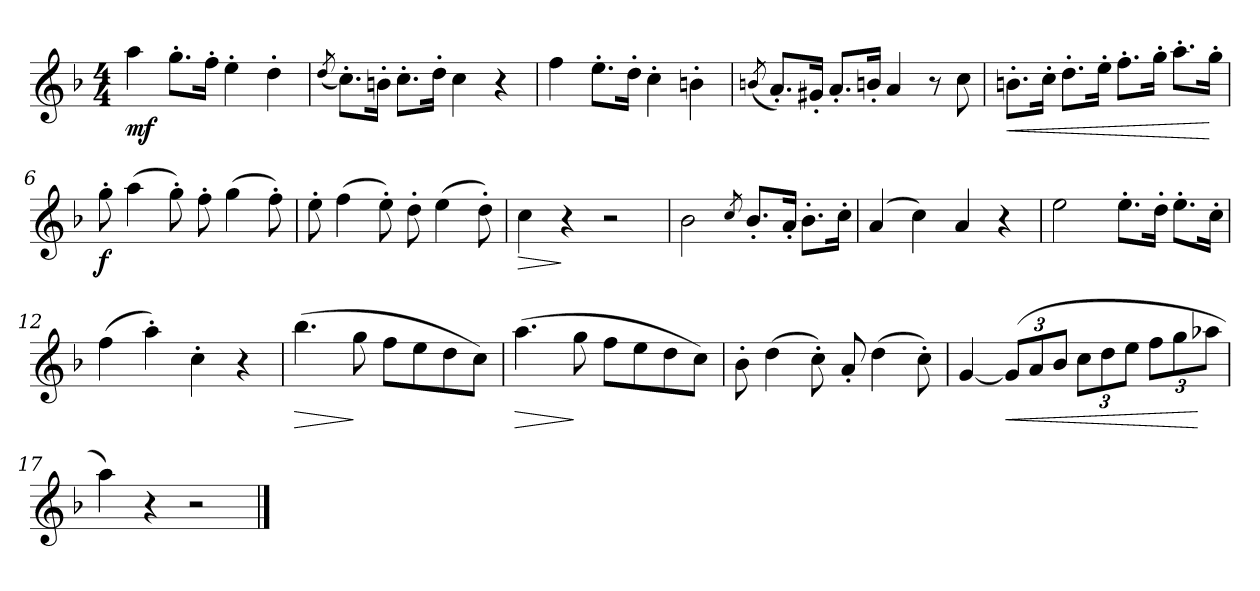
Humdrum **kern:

**kern	**dynam
*part1	*part1
*staff1	*staff1
*clefG2	*
*k[b-]	*
*F:	*
*M4/4	*
=1	=1
!	!LO:DY:b
4aa\	mf
8.gg'>\L	.
16ff'>\Jk	.
4ee'>\	.
4dd'>\	.
=2	=2
(<8qdd/	.
8.cc'>\L)	.
16bn'>\Jk	.
8.cc'>\L	.
16dd'>\Jk	.
4cc\	.
4r	.
=3	=3
4ff\	.
8.ee'>\L	.
16dd'>\Jk	.
4cc'>\	.
4bn'>\	.
=4	=4
(<8qbn/	.
8.a'</L)	.
16g#X'</Jk	.
8.a'</L	.
16b'</Jk	.
4a/	.
8r	.
8cc\	.
!!LO:LB:g=z
=5	=5
!	!LO:HP:b
8.bn'>\L	<
16cc'>\Jk	.
8.dd'>\L	.
16ee'>\Jk	.
8.ff'>\L	.
16gg'>\Jk	.
8.aa'>\L	.
16gg'>\Jk	[
=6	=6
!	!LO:DY:b
8gg'>\	f
(>4aa\	.
8gg'>\)	.
8ff'>\	.
(>4gg\	.
8ff'>\)	.
=7	=7
8ee'>\	.
(>4ff\	.
8ee'>\)	.
8dd'>\	.
(>4ee\	.
8dd'>\)	.
=8	=8
!	!LO:HP:b
4cc\	>
4r	]
2r	.
=9	=9
2b-\	.
8qcc/	.
8.b-'</L	.
16a'</Jk	.
8.b-'>\L	.
16cc'>\Jk	.
!!LO:LB:g=z
=10	=10
(>4a/	.
4cc\)	.
4a/	.
4r	.
=11	=11
2ee\	.
8.ee'>\L	.
16dd'>\Jk	.
8.ee'>\L	.
16cc'>\Jk	.
=12	=12
(>4ff\	.
4aa'>\)	.
4cc'>\	.
4r	.
=13	=13
!	!LO:HP:b
(>4.bb-\	>
8gg\	]
8ff\L	.
8ee\	.
8dd\	.
8cc\J)	.
=14	=14
!	!LO:HP:b
(>4.aa\	>
8gg\	]
8ff\L	.
8ee\	.
8dd\	.
8cc\J)	.
!!LO:LB:g=z
=15	=15
8b-'>\	.
(>4dd\	.
8cc'>\)	.
8a'</	.
(>4dd\	.
8cc'>\)	.
=16	=16
[4g/	.
!	!LO:HP:b
(>12g/L]	<
12a/	.
12b-/J	.
12cc\L	.
12dd\	.
12ee\J	.
12ff\L	.
12gg\	.
12aa-Xi\J	[
=17	=17
4aa\)	.
4r	.
2r	.
==	==
*-	*-
